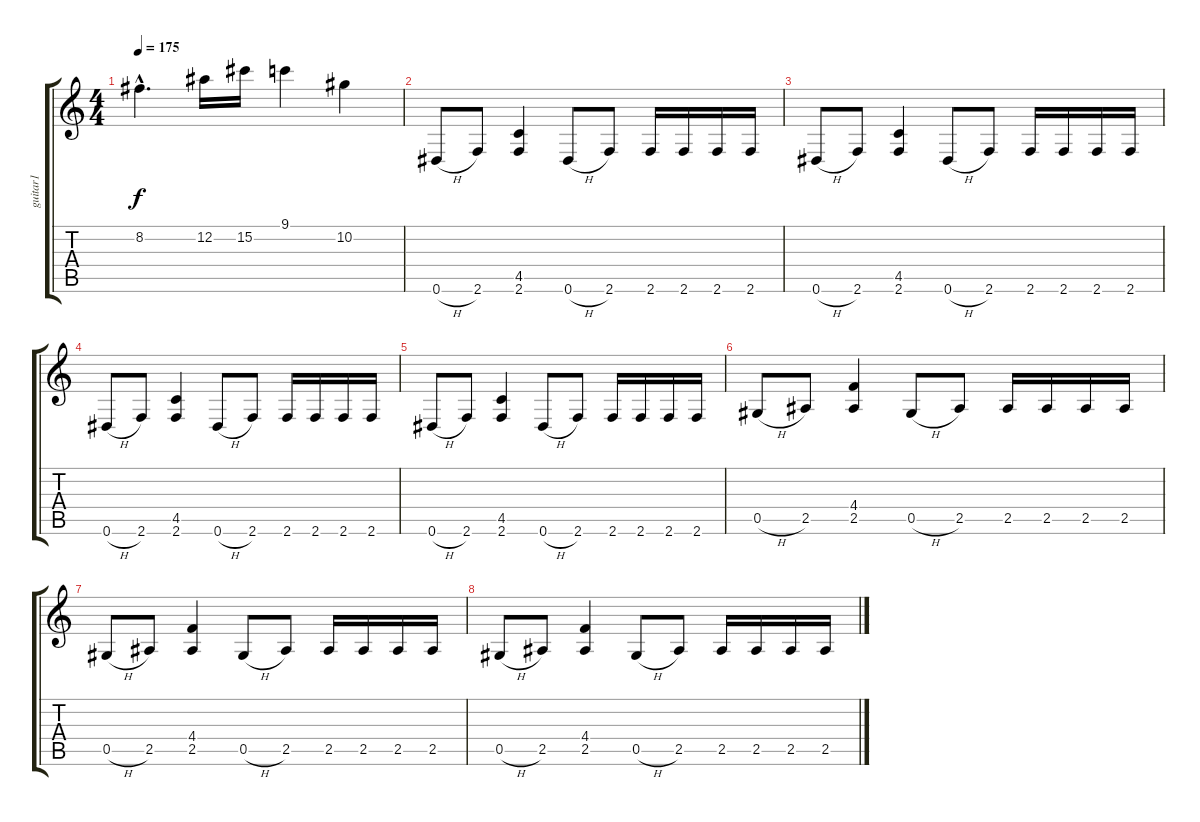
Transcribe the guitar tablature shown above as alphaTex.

\track ("guitar1" "guitar1") {instrument overdrivenguitar}
\staff {score tabs}
\tuning (Eb4 Bb3 Gb3 Db3 Ab2 Eb2) {hide}
\ts (4 4)
\tempo 175
\clef g2
\ks c
8.2{hac}.4{d dy f} 12.2.16 15.2.16 9.1.4 10.2.4 |
0.6{h}.8 2.6.8 (4.5 2.6).4 0.6{h}.8 2.6.8 2.6.16 2.6.16 2.6.16 2.6.16 |
0.6{h}.8 2.6.8 (4.5 2.6).4 0.6{h}.8 2.6.8 2.6.16 2.6.16 2.6.16 2.6.16 |
0.6{h}.8 2.6.8 (4.5 2.6).4 0.6{h}.8 2.6.8 2.6.16 2.6.16 2.6.16 2.6.16 |
0.6{h}.8 2.6.8 (4.5 2.6).4 0.6{h}.8 2.6.8 2.6.16 2.6.16 2.6.16 2.6.16 |
0.5{h}.8 2.5.8 (4.4 2.5).4 0.5{h}.8 2.5.8 2.5.16 2.5.16 2.5.16 2.5.16 |
0.5{h}.8 2.5.8 (4.4 2.5).4 0.5{h}.8 2.5.8 2.5.16 2.5.16 2.5.16 2.5.16 |
0.5{h}.8 2.5.8 (4.4 2.5).4 0.5{h}.8 2.5.8 2.5.16 2.5.16 2.5.16 2.5.16
